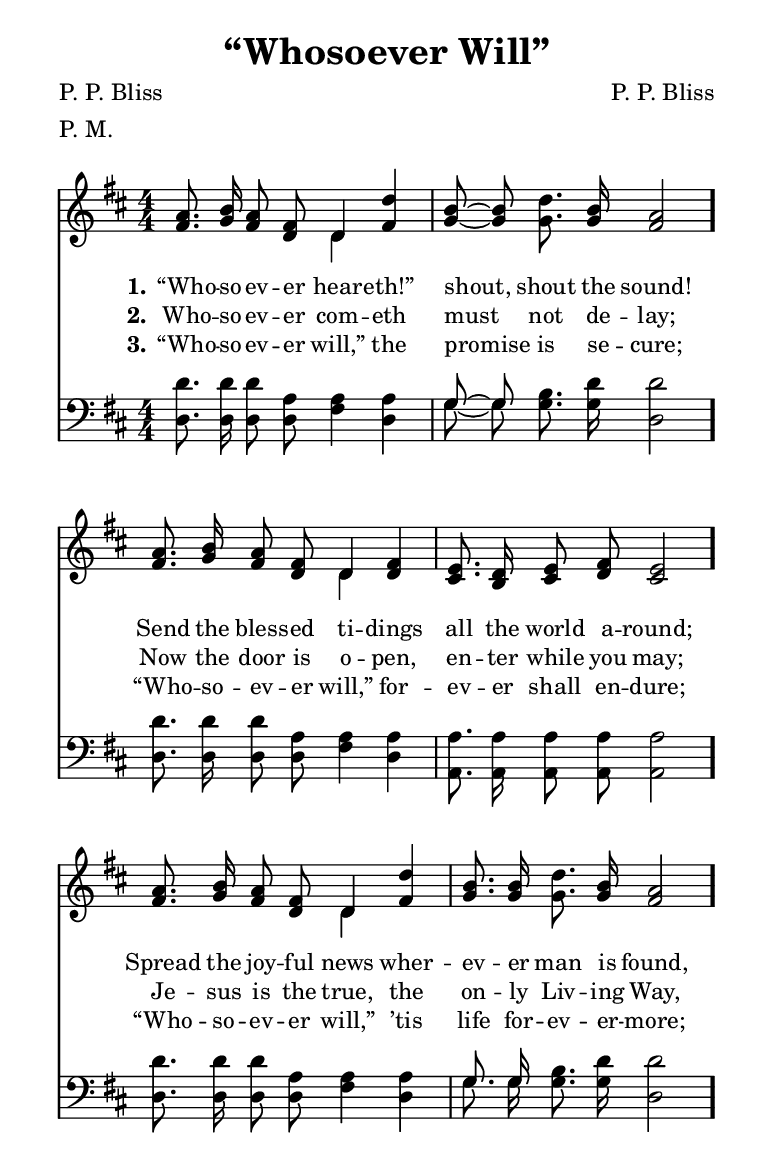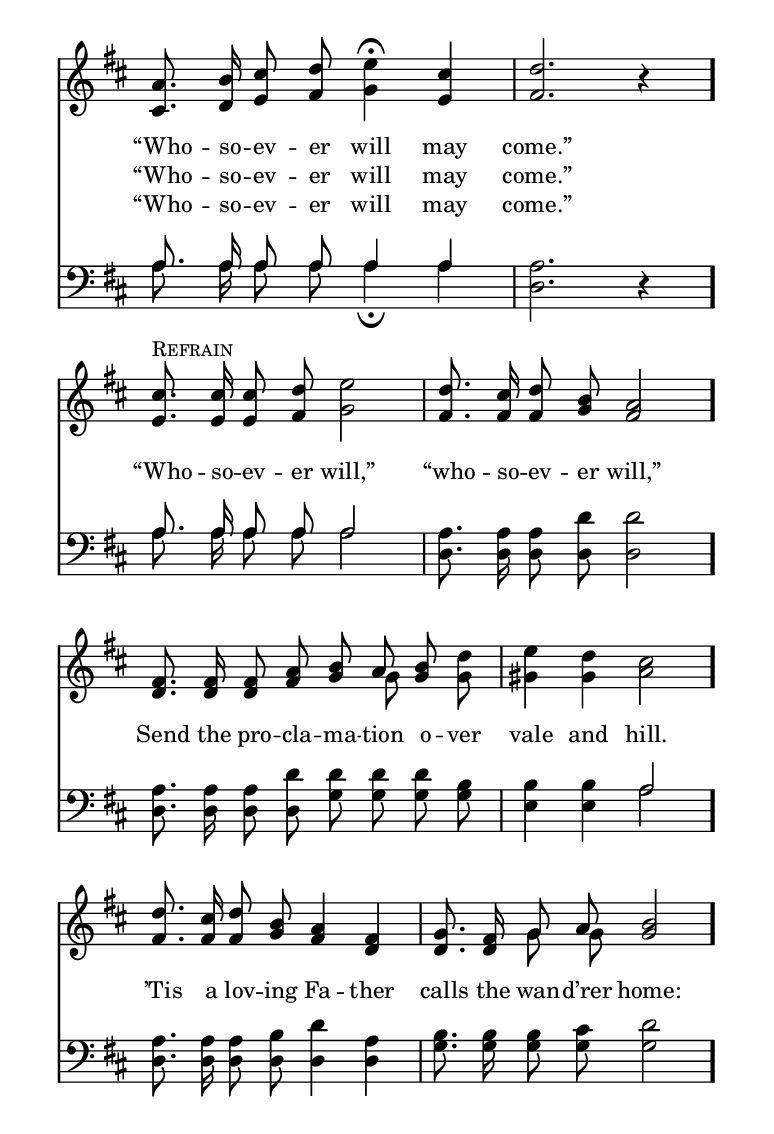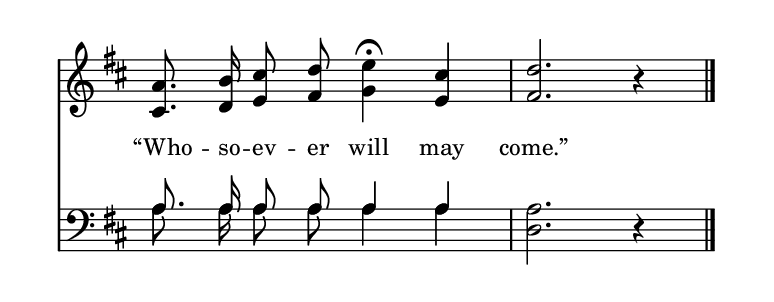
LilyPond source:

\include "common/global.ily"
\paper {
  \include "common/paper.ily"
  ragged-last-bottom = ##t
  page-count = #(cond (is-eogsized 2) (#t #f))
}

\header{
  hymnnumber = "138"
  title = "“Whosoever Will”"
  tunename = ""
  meter = "P. M."
  poet = "P. P. Bliss"
  composer = "P. P. Bliss"
  %copyright = ""
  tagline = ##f
}

% for fermata in MIDI
ta = { \tempo 4=80 }
tb = { \tempo 4=40 }

patternAA = { c8. c16 c8 c8 c4 c4 | c8 ~ c8  c8. c16 c2 }
patternAB = { c8. c16 c8 c8 c4 c4 | c8.  c16 c8  c8  c2 }
patternAC = { c8. c16 c8 c8 c4 c4 | c8.  c16 c8. c16 c2 }

patternBA = { c8. c16 c8 c8 \tb c4 \ta c4 | c2. c4 }

patternCA = { c8. c16 c8 c8 c2 }

patternDA = { c8. c16 c8 c8 c8 c8 c8 c8 | c4 c4 c2 }

global = {
  \include "common/overrides.ily"
  \override Staff.TimeSignature.style = #'numbered
  \time 4/4
  \override Score.MetronomeMark.transparent = ##t % hide all fermata changes too
  \ta
  \key d \major
  %\partial 4
  \autoBeamOff
}

notesSoprano = {
\global
\relative c'' {

  \changePitch \patternAA { a b a fis d d' | b b d b a }
  \changePitch \patternAB { a b a fis d fis | e d e fis e }
  \changePitch \patternAC { a b a fis d d' | b b d b a }
  \changePitch \patternBA { a b cis d e \fermata cis | d r }

  << s^\markup { \small \caps "Refrain" }
  \changePitch \patternCA { cis cis cis d e | d cis d b a } >>
  \changePitch \patternDA { fis fis fis a b a b d | e d cis }
  \changePitch \patternAB { d cis d b a fis | g fis g a b }
  \changePitch \patternBA { a b cis d e \fermata cis | d r }

  \bar "|."

}
}

notesAlto = {
\global
\relative e' {

  \changePitch \patternAA { fis g fis d d fis | g g g g fis }
  \changePitch \patternAB { fis g fis d d d | cis b cis d cis }
  \changePitch \patternAC { fis g fis d d fis | g g g g fis }
  \changePitch \patternBA { cis d e fis g e | fis r }

  \changePitch \patternCA { e e e fis g | fis fis fis g fis }
  \changePitch \patternDA { d d d fis g g g g | gis gis a }
  \changePitch \patternAB { fis fis fis g fis d | d d g g g }
  \changePitch \patternBA { cis, d e fis g e | fis r }

}
}

notesTenor = {
\global
\relative a {

  \changePitch \patternAA { d d d a a a | g g b d d }
  \changePitch \patternAB { d d d a a a | a a a a a }
  \changePitch \patternAC { d d d a a a | g g b d d }
  \changePitch \patternBA { a a a a a a | a r }

  \changePitch \patternCA { a a a a a | a a a d d }
  \changePitch \patternDA { a a a d d d d b | b b a }
  \changePitch \patternAB { a a a b d a | b b b cis d }
  \changePitch \patternBA { a a a a a a | a r }

}
}

notesBass = {
\global
\relative f {

  \changePitch \patternAA { d d d d fis d | g g g g d }
  \changePitch \patternAB { d d d d fis d | a a a a a }
  \changePitch \patternAC { d d d d fis d | g g g g d }
  \changePitch \patternBA { a' a a a a \fermata a | d, r }

  \changePitch \patternCA { a' a a a a | d, d d d d }
  \changePitch \patternDA { d d d d g g g g | e e a }
  \changePitch \patternAB { d, d d d d d | g g g g g }
  \changePitch \patternBA { a a a a a a | d, r }

}
}

Refrain = \lyricmode {

“Who -- so -- ev -- er will,” “who -- so -- ev -- er will,” \bar "."
Send the pro -- cla -- ma -- tion o -- ver vale and hill. \bar "."
’Tis a lov -- ing Fa -- ther calls the wan -- d’rer home: \bar "."
“Who -- so -- ev -- er will may come.” \bar "."

}

wordsA = \lyricmode {
\set stanza = "1."

“Who -- so -- ev -- er hear -- eth!” shout, shout the sound! \bar "."
Send the bless -- ed ti -- dings all the world a -- round; \bar "."
Spread the joy -- ful news wher -- ev -- er man is found, \bar "."
“Who -- so -- ev -- er will may come.” \bar "." \break

}

wordsB = \lyricmode {
\set stanza = "2."

Who -- so -- ev -- er com -- eth must not de -- lay;
Now the door is o -- pen, en -- ter while you may;
Je -- sus is the true, the on -- ly Liv -- ing Way,
“Who -- so -- ev -- er will may come.”

\Refrain

}

wordsC = \lyricmode {
\set stanza = "3."

“Who -- so -- ev -- er will,” the promise is se -- cure;
“Who -- so -- ev -- er will,” for -- ev -- er shall en -- dure;
“Who -- so -- ev -- er will,” ’tis life for -- ev -- er -- more;
“Who -- so -- ev -- er will may come.”

}

\score {
  \context ChoirStaff <<
    \context Staff = upper <<
      \set Staff.autoBeaming = ##f
      \set ChoirStaff.systemStartDelimiter = #'SystemStartBar
      \set ChoirStaff.printPartCombineTexts = ##f
      \partcombine #'(2 . 9) \notesSoprano \notesAlto
      \context NullVoice = sopranos { \voiceOne << \notesSoprano >> }
      \context NullVoice = altos { \voiceTwo << \notesAlto >> }
      \context Lyrics = one   \lyricsto sopranos \wordsA
      \context Lyrics = two   \lyricsto sopranos \wordsB
      \context Lyrics = three \lyricsto sopranos \wordsC
    >>
    \context Staff = men <<
      \set Staff.autoBeaming = ##f
      \clef bass
      \set ChoirStaff.printPartCombineTexts = ##f
      \partcombine #'(2 . 9) \notesTenor \notesBass
      \context NullVoice = tenors { \voiceOne << \notesTenor >> }
      \context NullVoice = basses { \voiceTwo << \notesBass >> }
    >>
  >>
  \layout {
    \include "common/layout.ily"
  }
  \midi{
    \include "common/midi.ily"
  }
}

\version "2.19.49"  % necessary for upgrading to future LilyPond versions.

% vi:set et ts=2 sw=2 ai nocindent syntax=lilypond:
